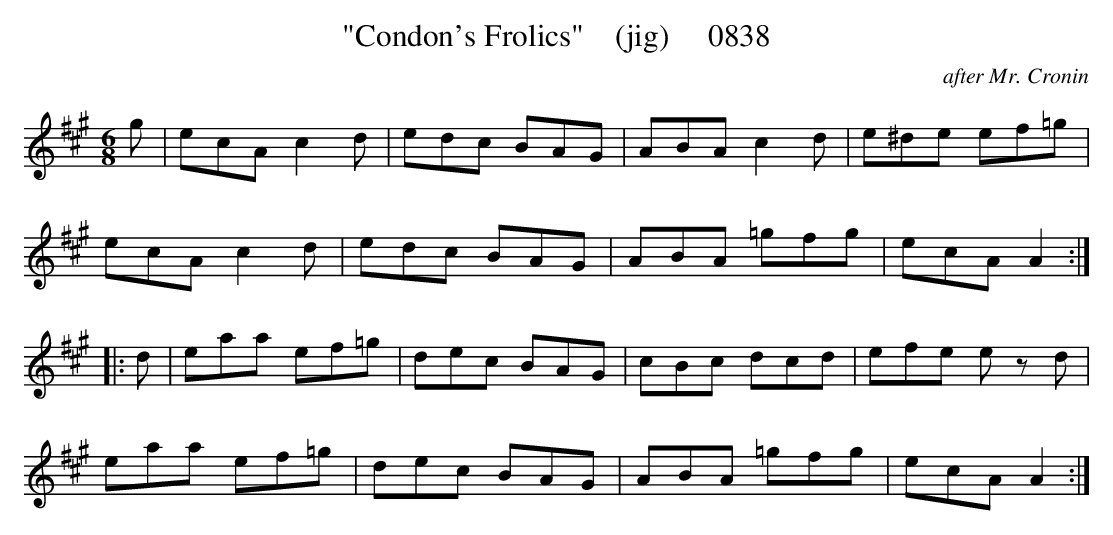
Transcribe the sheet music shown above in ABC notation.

X:1
T:"Condon's Frolics"    (jig)     0838
C:after Mr. Cronin
BRENNAN July 2003 (HTTP://WWW.SOSYOURMOM.COM)
M:6/8
L:1/8
K:A
g|ecA c2d|edc BAG|ABA c2d|e^de ef=g|
ecA c2d|edc BAG|ABA =gfg|ecA A2:|
|:d|eaa ef=g|dec BAG|cBc dcd|efe e zd|
eaa ef=g|dec BAG|ABA =gfg|ecA A2:|
